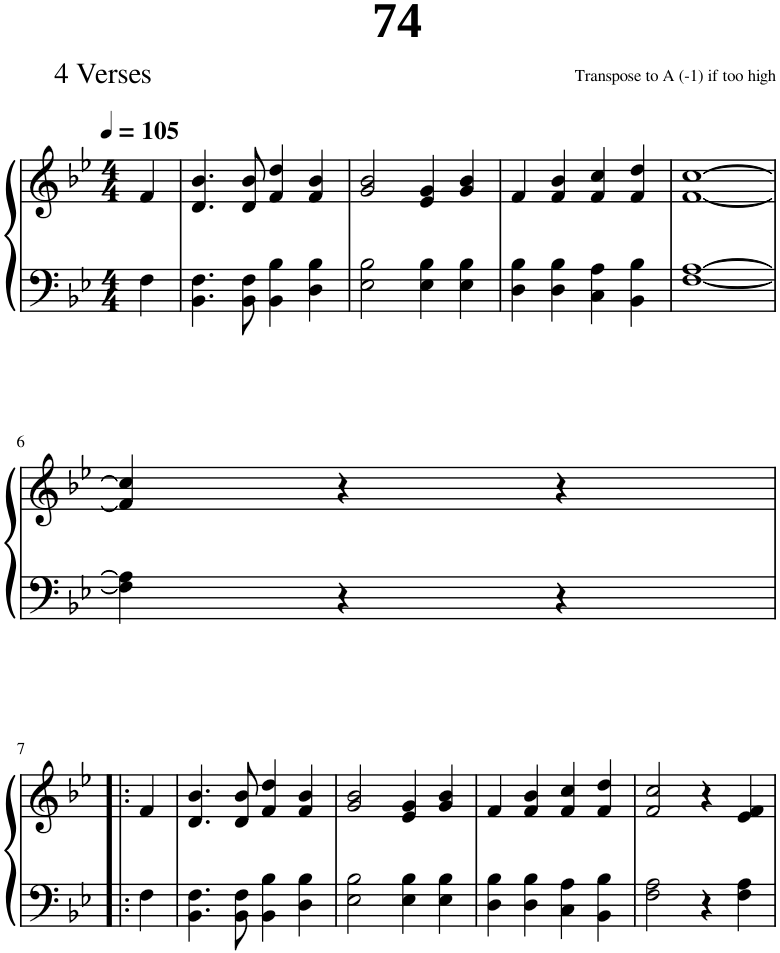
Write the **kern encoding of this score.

**kern	**kern
*part1	*part1
*staff2	*staff1
*I"Piano	*
*I'Pno.	*
*clefF4	*clefG2
*k[b-e-]	*k[b-e-]
*M4/4	*M4/4
*MM105	*MM105
=1	=1
4F\	4f/
=2	=2
4.BB-\ 4.F\	4.d/ 4.b-/
8BB-\ 8F\	8d/ 8b-/
4BB-\ 4B-\	4f/ 4dd/
4D\ 4B-\	4f/ 4b-/
=3	=3
2E-\ 2B-\	2g/ 2b-/
4E-\ 4B-\	4e-/ 4g/
4E-\ 4B-\	4g/ 4b-/
=4	=4
4D\ 4B-\	4f/
4D\ 4B-\	4f/ 4b-/
4C\ 4A\	4f/ 4cc/
4BB-\ 4B-\	4f/ 4dd/
=5	=5
[1F [1A	[1f [1cc
!!LO:LB:g=z
=6	=6
4F\] 4A\]	4f/] 4cc/]
4r	4r
4r	4r
!!LO:LB:g=z
=7!|:	=7!|:
4F\	4f/
=8	=8
4.BB-\ 4.F\	4.d/ 4.b-/
8BB-\ 8F\	8d/ 8b-/
4BB-\ 4B-\	4f/ 4dd/
4D\ 4B-\	4f/ 4b-/
=9	=9
2E-\ 2B-\	2g/ 2b-/
4E-\ 4B-\	4e-/ 4g/
4E-\ 4B-\	4g/ 4b-/
=10	=10
4D\ 4B-\	4f/
4D\ 4B-\	4f/ 4b-/
4C\ 4A\	4f/ 4cc/
4BB-\ 4B-\	4f/ 4dd/
=11	=11
2F\ 2A\	2f/ 2cc/
4r	4r
4F\ 4A\	4e-/ 4f/
=	=
*-	*-
